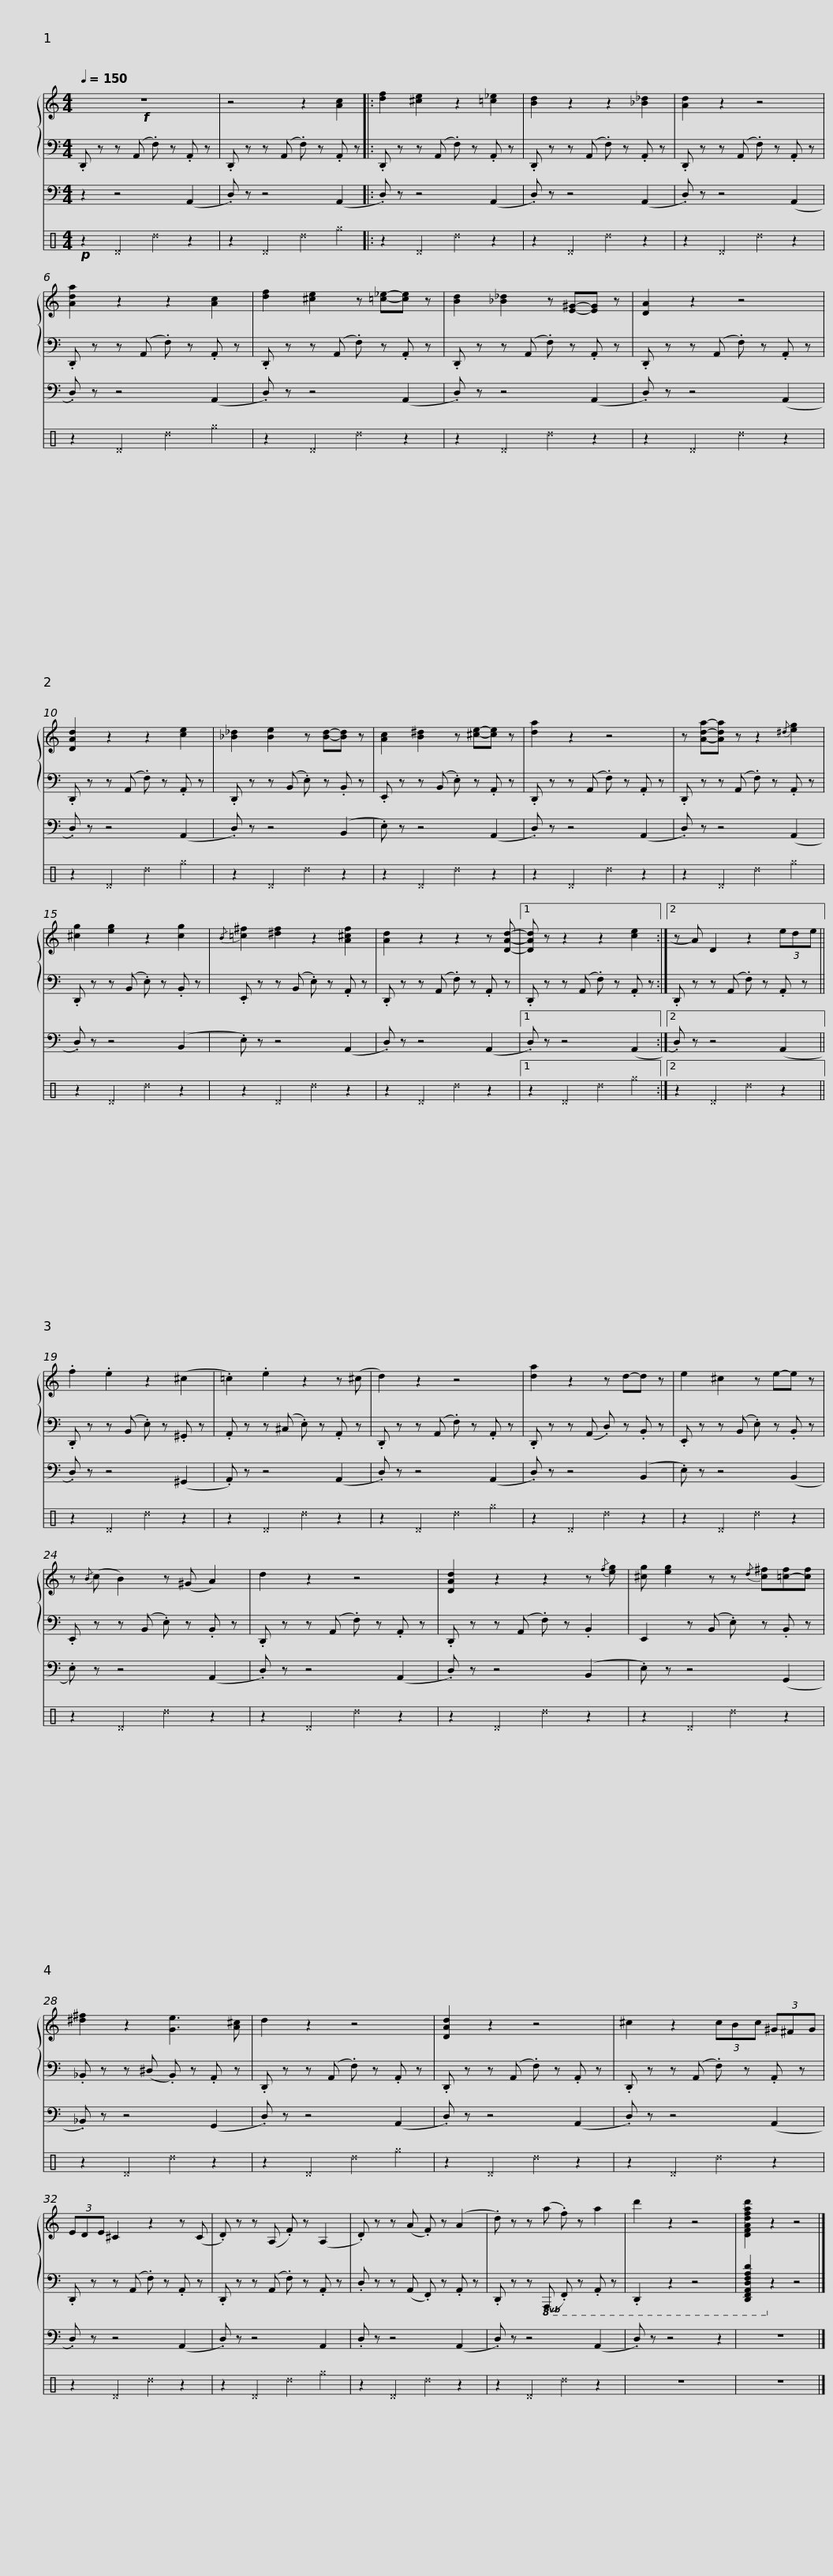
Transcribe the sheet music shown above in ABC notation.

X:1
%%score { 1 | 2 } 3 4
L:1/8
Q:1/4=150
M:4/4
I:linebreak $
K:C
V:1 treble
V:2 bass
V:3 bass transpose=-12
V:4 perc
K:none
V:1
!f! z8 | z4 z2 [Ac]2 |: [df]2 [^ce]2 z2 [=c_e]2 | [Bd]2 z2 z2 [_B_d]2 |$ [Ad]2 z2 z4 | %5
 [Ada]2 z2 z2 [Ac]2 | [df]2 [^ce]2 z [=c_e]-[ce] z | [Bd]2 [_B_d]2 z [E^G]-[EG] z |$ [DA]2 z2 z4 | [DAd]2 z2 z2 [ce]2 | %10
 [_B_d]2 [Be]2 z [Bd]-[Bd] z | [Ac]2 [B^d]2 z [^ce]-[ce] z |$ [da]2 z2 z4 | z [Ada]-[Ada] z z2{/^d} [eg]2 | [^cg]2 [eg]2 z2 [cg]2 | %15
{/B} [!courtesy!=c^f]2 [^df]2 z2 [A^cf]2 |$ [Ad]2 z2 z2 z [DAd]- |1 [DAd] z z2 z2 [ce]2 :|2 z A D2 z2 (3ede || .f2 .e2 z2 (^c2 |$ %20
 .!courtesy!=c2) .e2 z2 z (^c | d2) z2 z4 | [da]2 z2 z d-d z | e2 ^c2 z e-e z |$ z{/B} (c B2) z (^G A2) | %25
 d2 z2 z4 | [DAd]2 z2 z2 z{/f} [eg] | [^cg] [eg]2 z z{/d} [c^f][=c-f][cf] |$ [^d^f]2 z2 [Ge]3 [A^c] | d2 z2 z4 | %30
 [DAd]2 z2 z4 |$ ^c2 z2 (3cBc (3^G^FG | (3EDE ^C2 z2 z (C | .D) z z (A, .F) z (A,2 |$ .D) z z (A .F) z (A2 | %35
 .d) z z (a .f) z a2 | d'2 z2 z4 | [DFAdfad']2 z2 z4 |] %38
V:2
 .D,, z z (A,, .F,) z .A,, z | .D,, z z (A,, .F,) z .A,, z |: .D,, z z (A,, .F,) z .A,, z | .D,, z z (A,, .F,) z .A,, z |$ .D,, z z (A,, .F,) z .A,, z | %5
 .D,, z z (A,, .F,) z .A,, z | .D,, z z (A,, .F,) z .A,, z | .D,, z z (A,, .F,) z .A,, z |$ .D,, z z (A,, .F,) z .A,, z | .D,, z z (A,, .F,) z .A,, z | %10
 .D,, z z (B,, .E,) z .B,, z | .E,, z z (B,, .E,) z .A,, z |$ .D,, z z (A,, .F,) z .A,, z | .D,, z z (A,, .F,) z .A,, z | .D,, z z (B,, .E,) z .B,, z | %15
 .E,, z z (B,, .E,) z .A,, z |$ .D,, z z (A,, .F,) z .A,, z |1 .D,, z z (A,, .F,) z .A,, z :|2 .D,, z z (A,, .F,) z .A,, z || .D,, z z (B,, .E,) z .^G,, z |$ %20
 .A,, z z (^C, .E,) z .A,, z | .D,, z z (A,, .F,) z .A,, z | .D,, z z (A,, .D,) z .B,, z | .E,, z z (B,, .E,) z .B,, z |$ .E,, z z (B,, .E,) z .B,, z | %25
 .D,, z z (A,, .F,) z .A,, z | .D,, z z (A,, .F,) z .B,,2 | E,,2 z (B,, .E,) z .B,, z |$ ._B,, z z (^D, .B,,) z .A,, z | .D,, z z (A,, .F,) z .A,, z | %30
 .D,, z z (A,, .F,) z .A,, z |$ .D,, z z (A,, .F,) z .A,, z | .D,, z z (A,, .F,) z .A,, z | .D,, z z (A,, .F,) z .A,, z |$ .D, z z (A,, .F,,) z .A,, z | %35
 .D,, z z!8vb(! (A,,, .F,,,) z .A,,, z | .D,,,2 z2 z4 | [D,,,F,,,A,,,D,,F,,A,,D,]2!8vb)! z2 z4 |] %38
V:3
 z2 z4 (A,,2 | .D,) z z4 (A,,2 |: .D,) z z4 (A,,2 | .D,) z z4 (A,,2 |$ .D,) z z4 (A,,2 | %5
 .D,) z z4 (A,,2 | .D,) z z4 (A,,2 | .D,) z z4 (A,,2 |$ .D,) z z4 (A,,2 | .D,) z z4 (A,,2 | %10
 .D,) z z4 (B,,2 | .E,) z z4 (A,,2 |$ .D,) z z4 (A,,2 | .D,) z z4 (A,,2 | .D,) z z4 (B,,2 | %15
 .E,) z z4 (A,,2 |$ .D,) z z4 (A,,2 |1 .D,) z z4 (A,,2 :|2 .D,) z z4 (A,,2 || .D,) z z4 (^G,,2 |$ %20
 .A,,) z z4 (A,,2 | .D,) z z4 (A,,2 | .D,) z z4 (B,,2 | .E,) z z4 (B,,2 |$ .E,) z z4 (A,,2 | %25
 .D,) z z4 (A,,2 | .D,) z z4 (B,,2 | .E,) z z4 (G,,2 |$ ._B,,) z z4 (G,,2 | .D,) z z4 (A,,2 | %30
 .D,) z z4 (A,,2 |$ .D,) z z4 (A,,2 | .D,) z z4 (A,,2 | .D,) z z4 A,,2 |$ .D, z z4 (A,,2 | %35
 .D,) z z4 (A,,2 | .D,) z z4 z2 | z8 |] %38
V:4
!p! z2 ^D2 ^d2 z2 | z2 ^D2 ^d2 ^g2 |: z2 ^D2 ^d2 z2 | z2 ^D2 ^d2 z2 |$ z2 ^D2 ^d2 z2 | %5
 z2 ^D2 ^d2 ^g2 | z2 ^D2 ^d2 z2 | z2 ^D2 ^d2 z2 |$ z2 ^D2 ^d2 z2 | z2 ^D2 ^d2 ^g2 | %10
 z2 ^D2 ^d2 z2 | z2 ^D2 ^d2 z2 |$ z2 ^D2 ^d2 z2 | z2 ^D2 ^d2 ^g2 | z2 ^D2 ^d2 z2 | %15
 z2 ^D2 ^d2 z2 |$ z2 ^D2 ^d2 z2 |1 z2 ^D2 ^d2 ^g2 :|2 z2 ^D2 ^d2 z2 || z2 ^D2 ^d2 z2 |$ %20
 z2 ^D2 ^d2 z2 | z2 ^D2 ^d2 ^g2 | z2 ^D2 ^d2 z2 | z2 ^D2 ^d2 z2 |$ z2 ^D2 ^d2 z2 | %25
 z2 ^D2 ^d2 z2 | z2 ^D2 ^d2 z2 | z2 ^D2 ^d2 z2 |$ z2 ^D2 ^d2 z2 | z2 ^D2 ^d2 ^g2 | %30
 z2 ^D2 ^d2 z2 |$ z2 ^D2 ^d2 z2 | z2 ^D2 ^d2 z2 | z2 ^D2 ^d2 ^g2 |$ z2 ^D2 ^d2 z2 | %35
 z2 ^D2 ^d2 z2 | z8 | z8 |] %38
